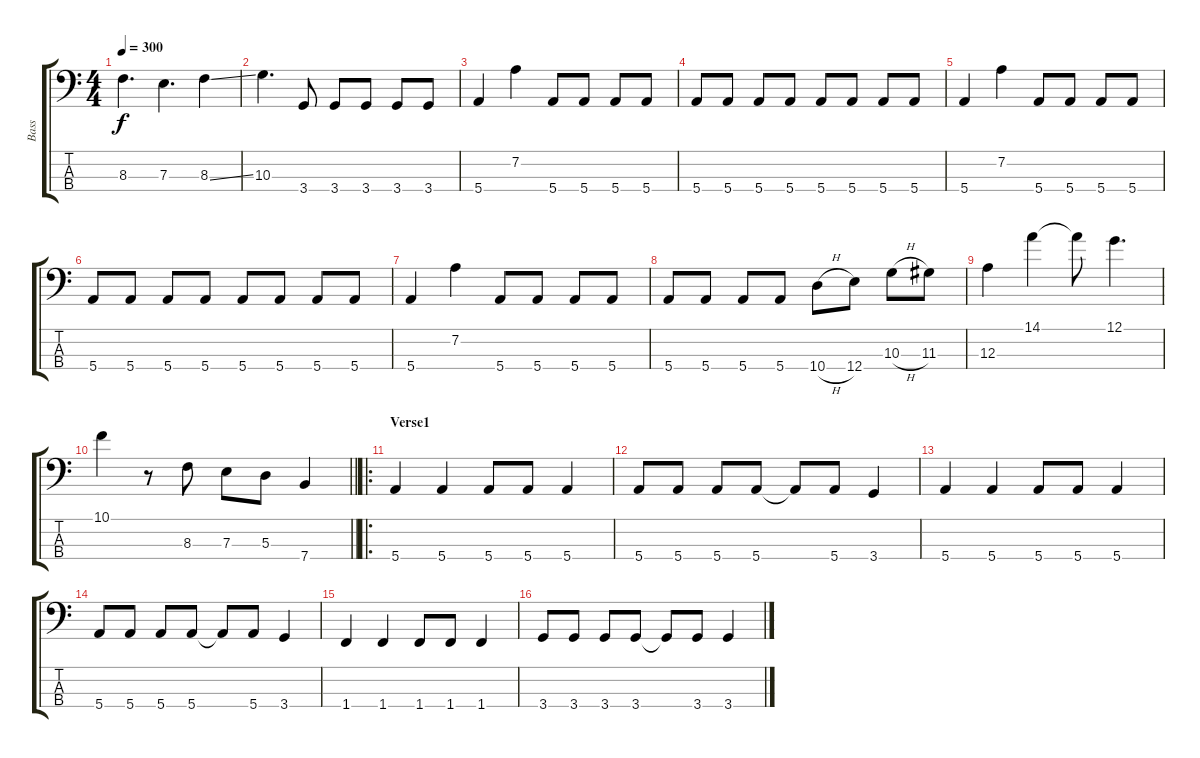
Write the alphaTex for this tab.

\track ("Bass" "Bass") {instrument electricbassfinger}
\staff {score tabs}
\tuning (G2 D2 A1 E1) {hide}
\ts (4 4)
\tempo 300
\clef f4
\ks c
8.3.4{d dy f} 7.3.4{d} 8.3{ss}.4 |
10.3.4{d} 3.4.8 3.4.8 3.4.8 3.4.8 3.4.8 |
5.4.4 7.2.4 5.4.8 5.4.8 5.4.8 5.4.8 |
5.4.8 5.4.8 5.4.8 5.4.8 5.4.8 5.4.8 5.4.8 5.4.8 |
5.4.4 7.2.4 5.4.8 5.4.8 5.4.8 5.4.8 |
5.4.8 5.4.8 5.4.8 5.4.8 5.4.8 5.4.8 5.4.8 5.4.8 |
5.4.4 7.2.4 5.4.8 5.4.8 5.4.8 5.4.8 |
5.4.8 5.4.8 5.4.8 5.4.8 10.4{h}.8 12.4.8 10.3{h}.8 11.3.8 |
12.3.4 14.1.4 14.1{t}.8 12.1.4{d} |
\barLineRight lightlight
10.1.4 r.8 8.3.8 7.3.8 5.3.8 7.4.4 |
\ro
\section ("" "Verse1")
5.4.4 5.4.4 5.4.8 5.4.8 5.4.4 |
5.4.8 5.4.8 5.4.8 5.4.8 5.4{t}.8 5.4.8 3.4.4 |
5.4.4 5.4.4 5.4.8 5.4.8 5.4.4 |
5.4.8 5.4.8 5.4.8 5.4.8 5.4{t}.8 5.4.8 3.4.4 |
1.4.4 1.4.4 1.4.8 1.4.8 1.4.4 |
3.4.8 3.4.8 3.4.8 3.4.8 3.4{t}.8 3.4.8 3.4.4
